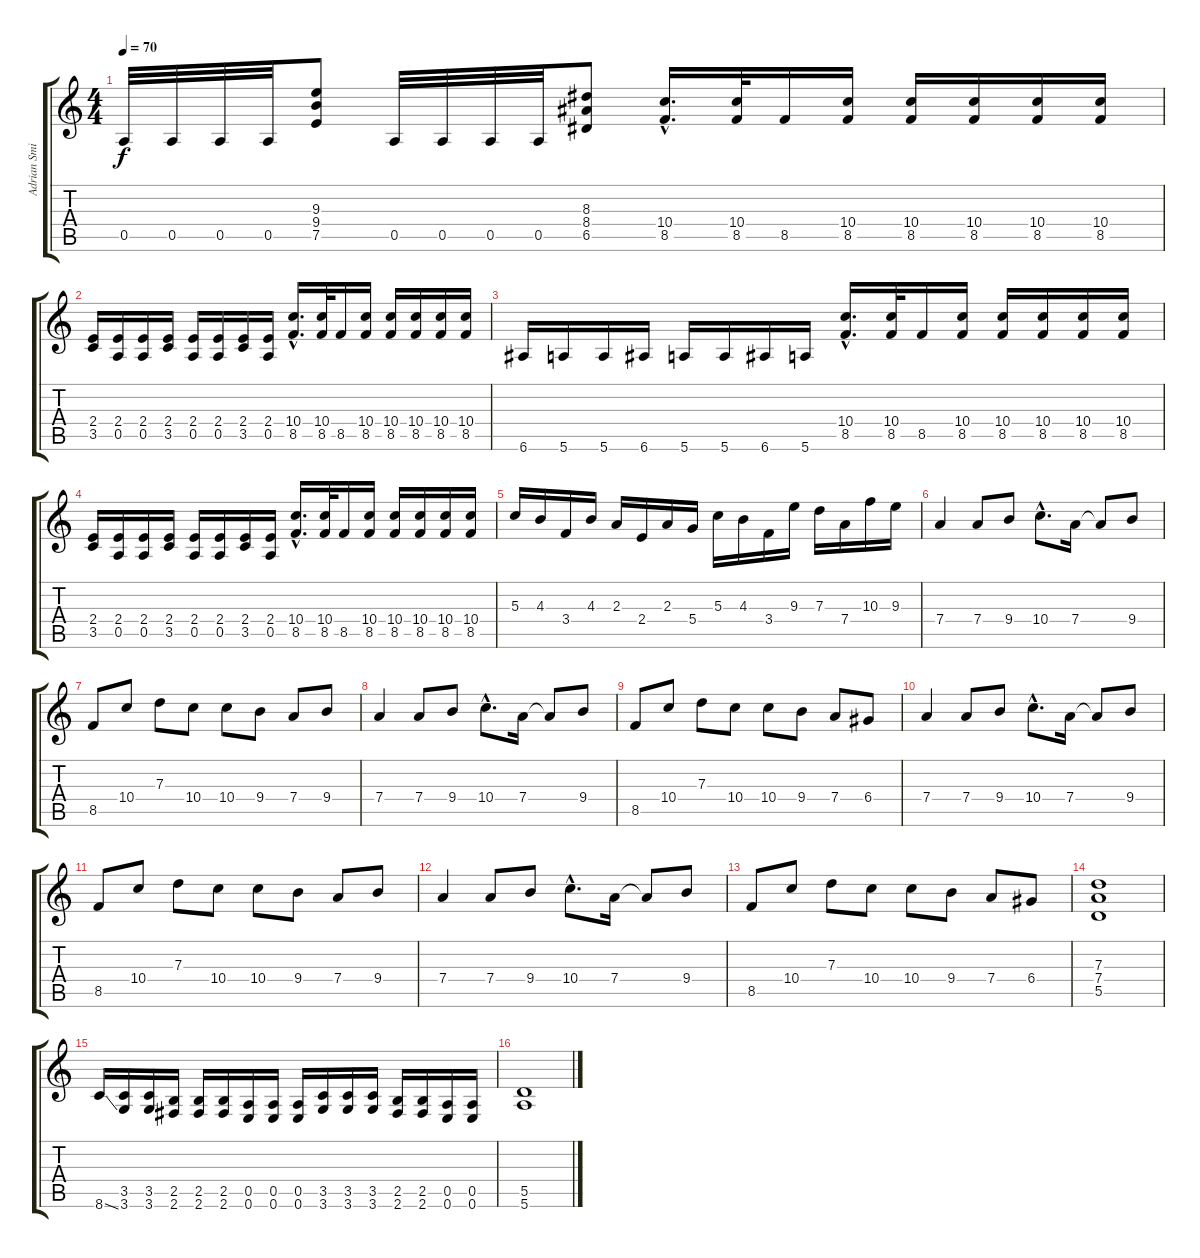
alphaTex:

\track ("Adrian Smith" "Adrian Smi") {instrument distortionguitar}
\staff {score tabs}
\tuning (E4 B3 G3 D3 A2 E2) {hide}
\ts (4 4)
\tempo 70
\clef g2
\ks c
0.5.32{dy f} 0.5.32 0.5.32 0.5.32 (9.3 9.4 7.5).8 0.5.32 0.5.32 0.5.32 0.5.32 (8.3 8.4 6.5).8 (10.4{hac} 8.5{hac}).16{d} (10.4 8.5).32 8.5.16 (10.4 8.5).16 (10.4 8.5).16 (10.4 8.5).16 (10.4 8.5).16 (10.4 8.5).16 |
(2.4 3.5).16 (2.4 0.5).16 (2.4 0.5).16 (2.4 3.5).16 (2.4 0.5).16 (2.4 0.5).16 (2.4 3.5).16 (2.4 0.5).16 (10.4{hac} 8.5{hac}).16{d} (10.4 8.5).32 8.5.16 (10.4 8.5).16 (10.4 8.5).16 (10.4 8.5).16 (10.4 8.5).16 (10.4 8.5).16 |
6.6.16 5.6.16 5.6.16 6.6.16 5.6.16 5.6.16 6.6.16 5.6.16 (10.4{hac} 8.5{hac}).16{d} (10.4 8.5).32 8.5.16 (10.4 8.5).16 (10.4 8.5).16 (10.4 8.5).16 (10.4 8.5).16 (10.4 8.5).16 |
(2.4 3.5).16 (2.4 0.5).16 (2.4 0.5).16 (2.4 3.5).16 (2.4 0.5).16 (2.4 0.5).16 (2.4 3.5).16 (2.4 0.5).16 (10.4{hac} 8.5{hac}).16{d} (10.4 8.5).32 8.5.16 (10.4 8.5).16 (10.4 8.5).16 (10.4 8.5).16 (10.4 8.5).16 (10.4 8.5).16 |
5.3.16 4.3.16 3.4.16 4.3.16 2.3.16 2.4.16 2.3.16 5.4.16 5.3.16 4.3.16 3.4.16 9.3.16 7.3.16 7.4.16 10.3.16 9.3.16 |
7.4.4 7.4.8 9.4.8 10.4{hac}.8{d} 7.4.16 7.4{t}.8 9.4.8 |
8.5.8 10.4.8 7.3.8 10.4.8 10.4.8 9.4.8 7.4.8 9.4.8 |
7.4.4 7.4.8 9.4.8 10.4{hac}.8{d} 7.4.16 7.4{t}.8 9.4.8 |
8.5.8 10.4.8 7.3.8 10.4.8 10.4.8 9.4.8 7.4.8 6.4.8 |
7.4.4 7.4.8 9.4.8 10.4{hac}.8{d} 7.4.16 7.4{t}.8 9.4.8 |
8.5.8 10.4.8 7.3.8 10.4.8 10.4.8 9.4.8 7.4.8 9.4.8 |
7.4.4 7.4.8 9.4.8 10.4{hac}.8{d} 7.4.16 7.4{t}.8 9.4.8 |
8.5.8 10.4.8 7.3.8 10.4.8 10.4.8 9.4.8 7.4.8 6.4.8 |
(7.3 7.4 5.5).1 |
8.6{ss}.16 (3.5 3.6).16 (3.5 3.6).16 (2.5 2.6).16 (2.5 2.6).16 (2.5 2.6).16 (0.5 0.6).16 (0.5 0.6).16 (0.5 0.6).16 (3.5 3.6).16 (3.5 3.6).16 (3.5 3.6).16 (2.5 2.6).16 (2.5 2.6).16 (0.5 0.6).16 (0.5 0.6).16 |
(5.5 5.6).1
